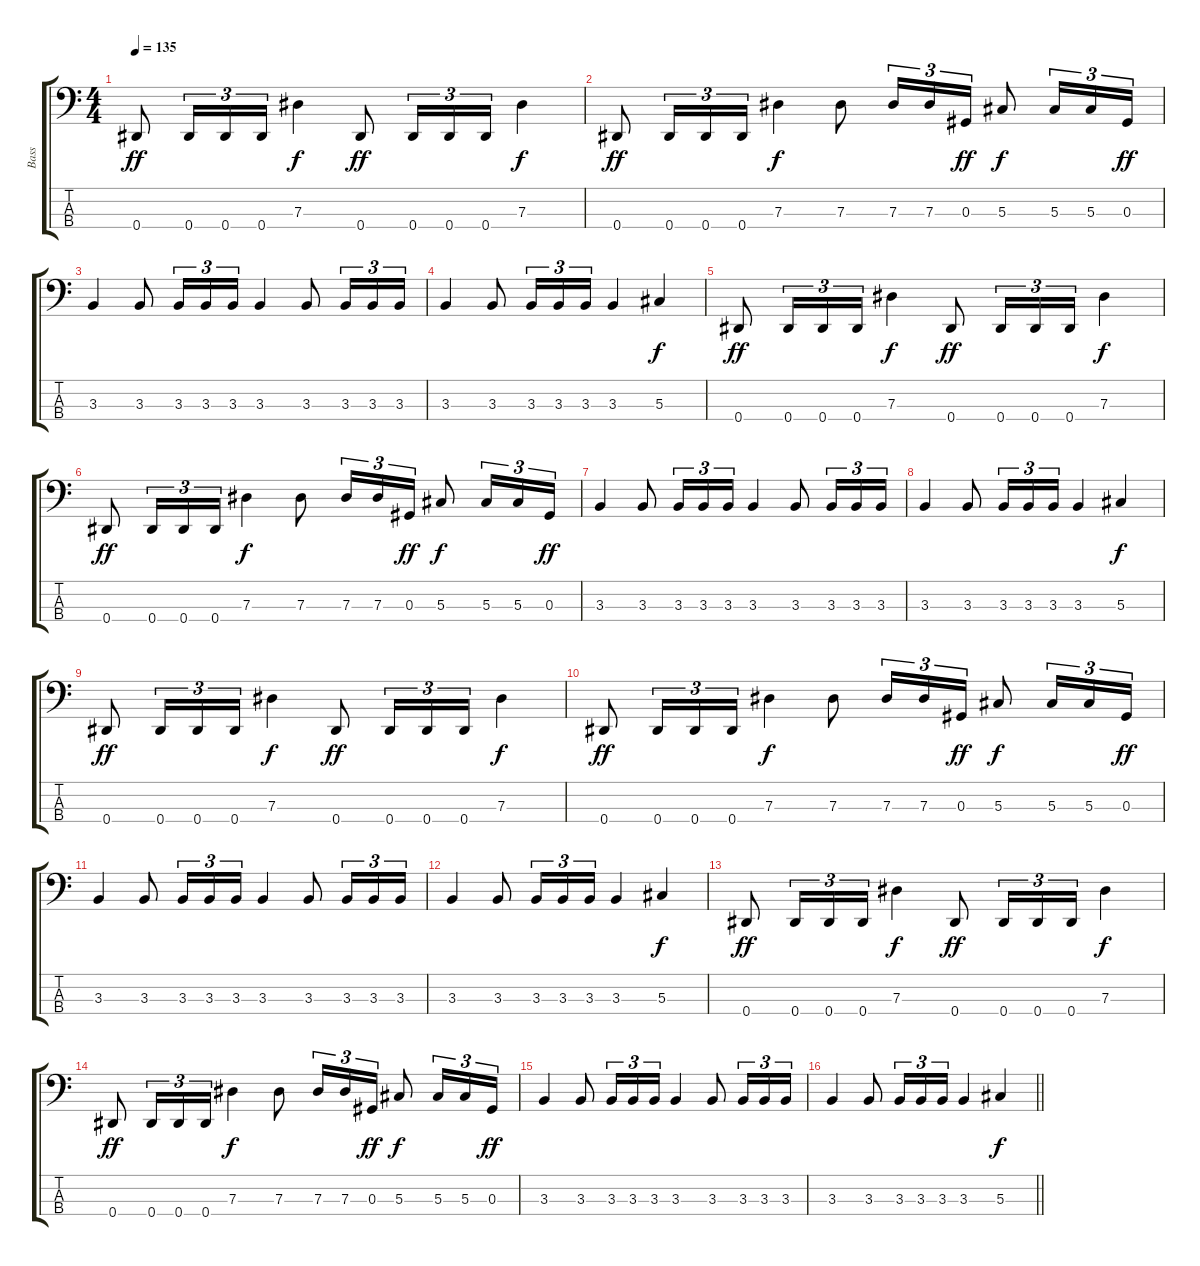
\track ("Bass" "Bass") {instrument slapbass2}
\staff {score tabs}
\tuning (Gb2 Db2 Ab1 Eb1) {hide}
\ts (4 4)
\tempo 135
\clef f4
\ks c
0.4.8{dy ff} 0.4.16{tu (3 2)} 0.4.16{tu (3 2)} 0.4.16{tu (3 2)} 7.3.4{dy f} 0.4.8{dy ff} 0.4.16{tu (3 2)} 0.4.16{tu (3 2)} 0.4.16{tu (3 2)} 7.3.4{dy f} |
0.4.8{dy ff} 0.4.16{tu (3 2)} 0.4.16{tu (3 2)} 0.4.16{tu (3 2)} 7.3.4{dy f} 7.3.8 7.3.16{tu (3 2)} 7.3.16{tu (3 2)} 0.3.16{tu (3 2) dy ff} 5.3.8{dy f} 5.3.16{tu (3 2)} 5.3.16{tu (3 2)} 0.3.16{tu (3 2) dy ff} |
3.3.4 3.3.8 3.3.16{tu (3 2)} 3.3.16{tu (3 2)} 3.3.16{tu (3 2)} 3.3.4 3.3.8 3.3.16{tu (3 2)} 3.3.16{tu (3 2)} 3.3.16{tu (3 2)} |
3.3.4 3.3.8 3.3.16{tu (3 2)} 3.3.16{tu (3 2)} 3.3.16{tu (3 2)} 3.3.4 5.3.4{dy f} |
0.4.8{dy ff} 0.4.16{tu (3 2)} 0.4.16{tu (3 2)} 0.4.16{tu (3 2)} 7.3.4{dy f} 0.4.8{dy ff} 0.4.16{tu (3 2)} 0.4.16{tu (3 2)} 0.4.16{tu (3 2)} 7.3.4{dy f} |
0.4.8{dy ff} 0.4.16{tu (3 2)} 0.4.16{tu (3 2)} 0.4.16{tu (3 2)} 7.3.4{dy f} 7.3.8 7.3.16{tu (3 2)} 7.3.16{tu (3 2)} 0.3.16{tu (3 2) dy ff} 5.3.8{dy f} 5.3.16{tu (3 2)} 5.3.16{tu (3 2)} 0.3.16{tu (3 2) dy ff} |
3.3.4 3.3.8 3.3.16{tu (3 2)} 3.3.16{tu (3 2)} 3.3.16{tu (3 2)} 3.3.4 3.3.8 3.3.16{tu (3 2)} 3.3.16{tu (3 2)} 3.3.16{tu (3 2)} |
3.3.4 3.3.8 3.3.16{tu (3 2)} 3.3.16{tu (3 2)} 3.3.16{tu (3 2)} 3.3.4 5.3.4{dy f} |
0.4.8{dy ff} 0.4.16{tu (3 2)} 0.4.16{tu (3 2)} 0.4.16{tu (3 2)} 7.3.4{dy f} 0.4.8{dy ff} 0.4.16{tu (3 2)} 0.4.16{tu (3 2)} 0.4.16{tu (3 2)} 7.3.4{dy f} |
0.4.8{dy ff} 0.4.16{tu (3 2)} 0.4.16{tu (3 2)} 0.4.16{tu (3 2)} 7.3.4{dy f} 7.3.8 7.3.16{tu (3 2)} 7.3.16{tu (3 2)} 0.3.16{tu (3 2) dy ff} 5.3.8{dy f} 5.3.16{tu (3 2)} 5.3.16{tu (3 2)} 0.3.16{tu (3 2) dy ff} |
3.3.4 3.3.8 3.3.16{tu (3 2)} 3.3.16{tu (3 2)} 3.3.16{tu (3 2)} 3.3.4 3.3.8 3.3.16{tu (3 2)} 3.3.16{tu (3 2)} 3.3.16{tu (3 2)} |
3.3.4 3.3.8 3.3.16{tu (3 2)} 3.3.16{tu (3 2)} 3.3.16{tu (3 2)} 3.3.4 5.3.4{dy f} |
0.4.8{dy ff} 0.4.16{tu (3 2)} 0.4.16{tu (3 2)} 0.4.16{tu (3 2)} 7.3.4{dy f} 0.4.8{dy ff} 0.4.16{tu (3 2)} 0.4.16{tu (3 2)} 0.4.16{tu (3 2)} 7.3.4{dy f} |
0.4.8{dy ff} 0.4.16{tu (3 2)} 0.4.16{tu (3 2)} 0.4.16{tu (3 2)} 7.3.4{dy f} 7.3.8 7.3.16{tu (3 2)} 7.3.16{tu (3 2)} 0.3.16{tu (3 2) dy ff} 5.3.8{dy f} 5.3.16{tu (3 2)} 5.3.16{tu (3 2)} 0.3.16{tu (3 2) dy ff} |
3.3.4 3.3.8 3.3.16{tu (3 2)} 3.3.16{tu (3 2)} 3.3.16{tu (3 2)} 3.3.4 3.3.8 3.3.16{tu (3 2)} 3.3.16{tu (3 2)} 3.3.16{tu (3 2)} |
\barLineRight lightlight
3.3.4 3.3.8 3.3.16{tu (3 2)} 3.3.16{tu (3 2)} 3.3.16{tu (3 2)} 3.3.4 5.3.4{dy f}
